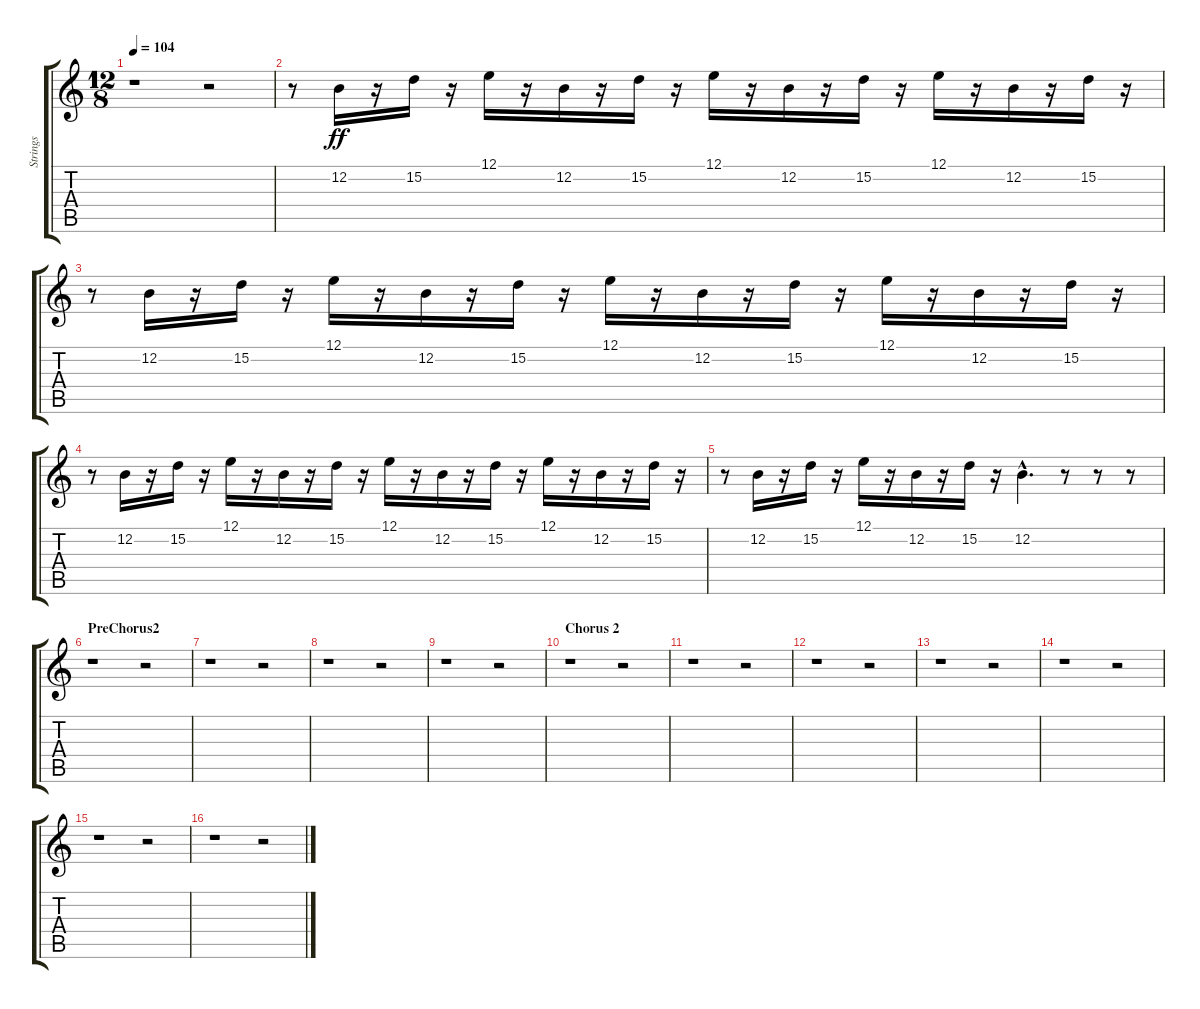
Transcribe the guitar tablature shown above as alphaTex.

\track ("Strings" "Strings") {instrument stringensemble1}
\staff {score tabs}
\tuning (E4 B3 G3 D3 A2 E2) {hide}
\ts (12 8)
\tempo 104
\clef g2
\ks c
r.1{dy ff} r.2 |
r.8 12.2.16 r.16 15.2.16 r.16 12.1.16 r.16 12.2.16 r.16 15.2.16 r.16 12.1.16 r.16 12.2.16 r.16 15.2.16 r.16 12.1.16 r.16 12.2.16 r.16 15.2.16 r.16 |
r.8 12.2.16 r.16 15.2.16 r.16 12.1.16 r.16 12.2.16 r.16 15.2.16 r.16 12.1.16 r.16 12.2.16 r.16 15.2.16 r.16 12.1.16 r.16 12.2.16 r.16 15.2.16 r.16 |
r.8 12.2.16 r.16 15.2.16 r.16 12.1.16 r.16 12.2.16 r.16 15.2.16 r.16 12.1.16 r.16 12.2.16 r.16 15.2.16 r.16 12.1.16 r.16 12.2.16 r.16 15.2.16 r.16 |
r.8 12.2.16 r.16 15.2.16 r.16 12.1.16 r.16 12.2.16 r.16 15.2.16 r.16 12.2{hac}.4{d} r.8 r.8 r.8 |
\section ("" "PreChorus2")
r.1 r.2 |
r.1 r.2 |
r.1 r.2 |
r.1 r.2 |
\section ("" "Chorus 2")
r.1 r.2 |
r.1 r.2 |
r.1 r.2 |
r.1 r.2 |
r.1 r.2 |
r.1 r.2 |
r.1 r.2
